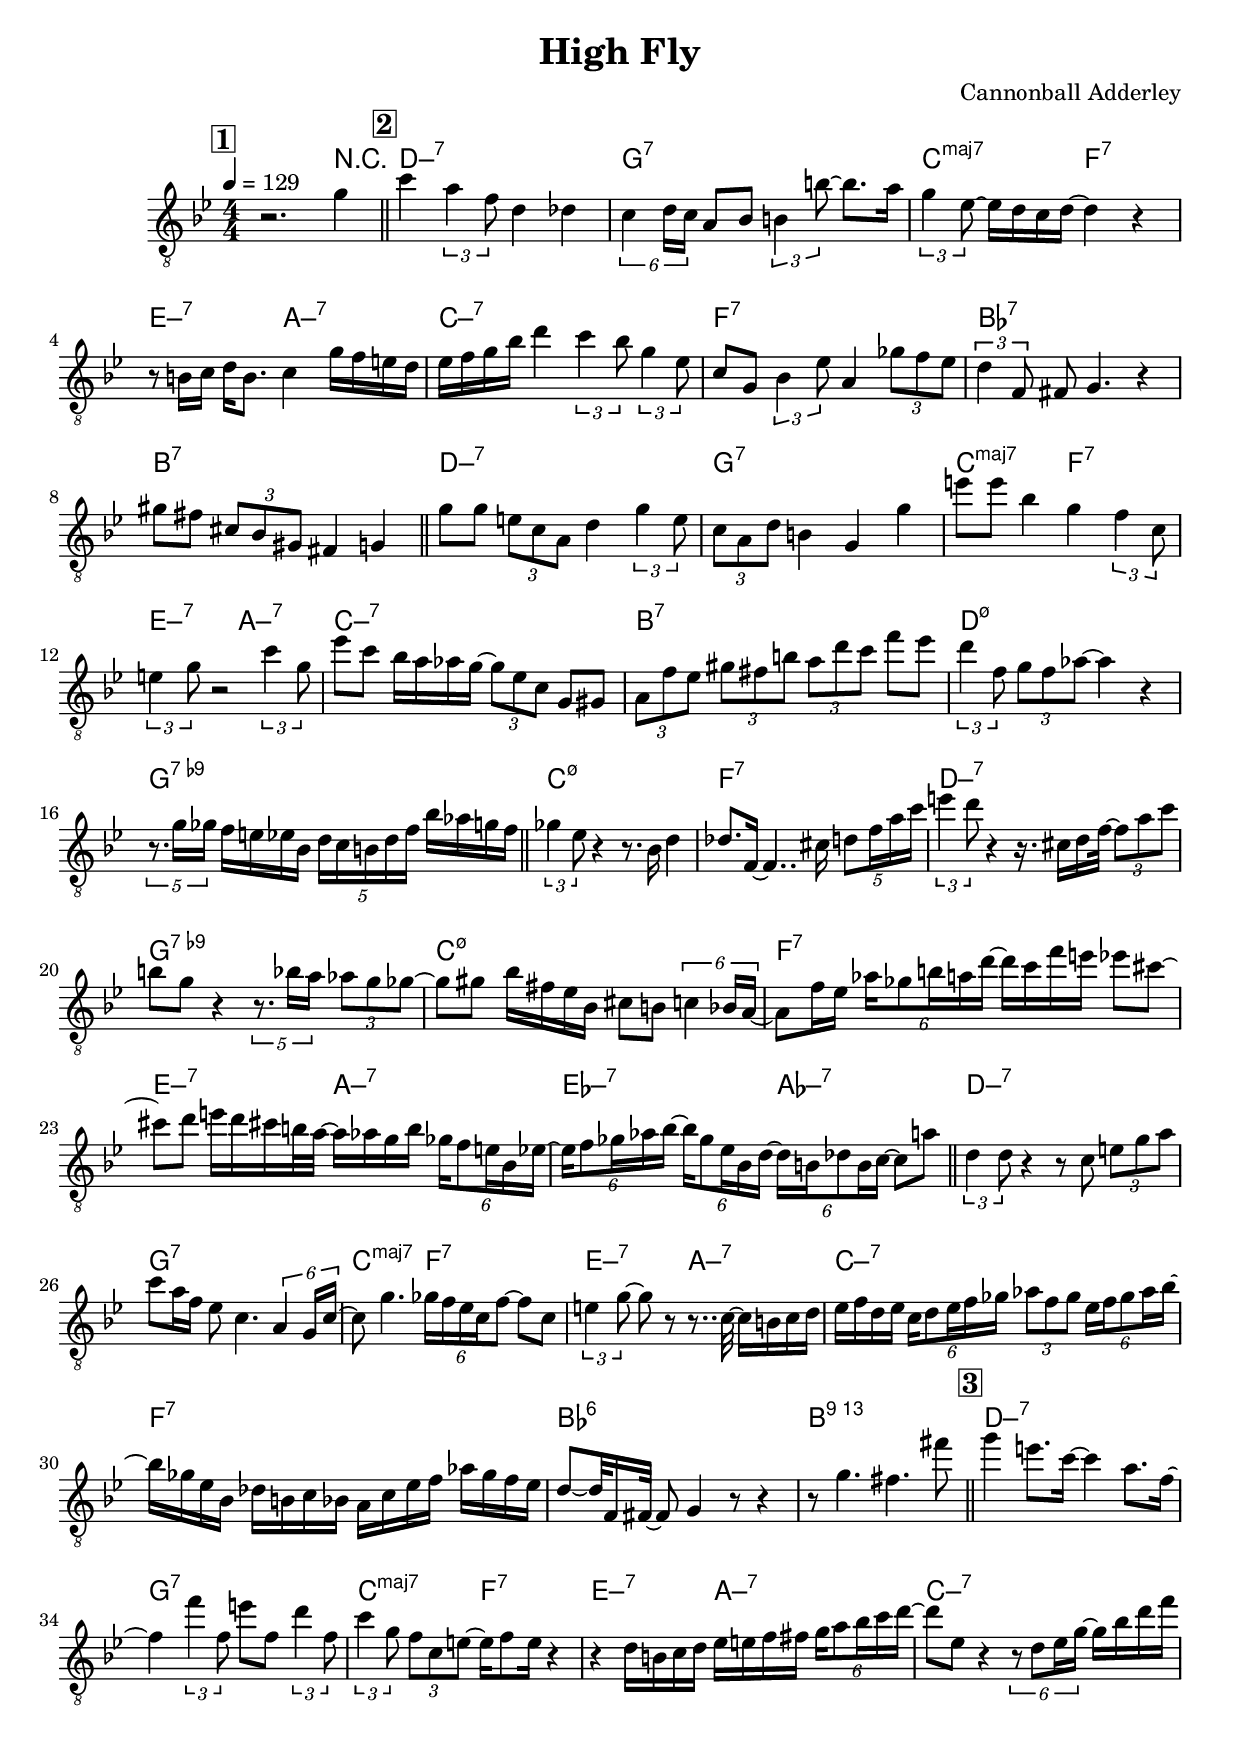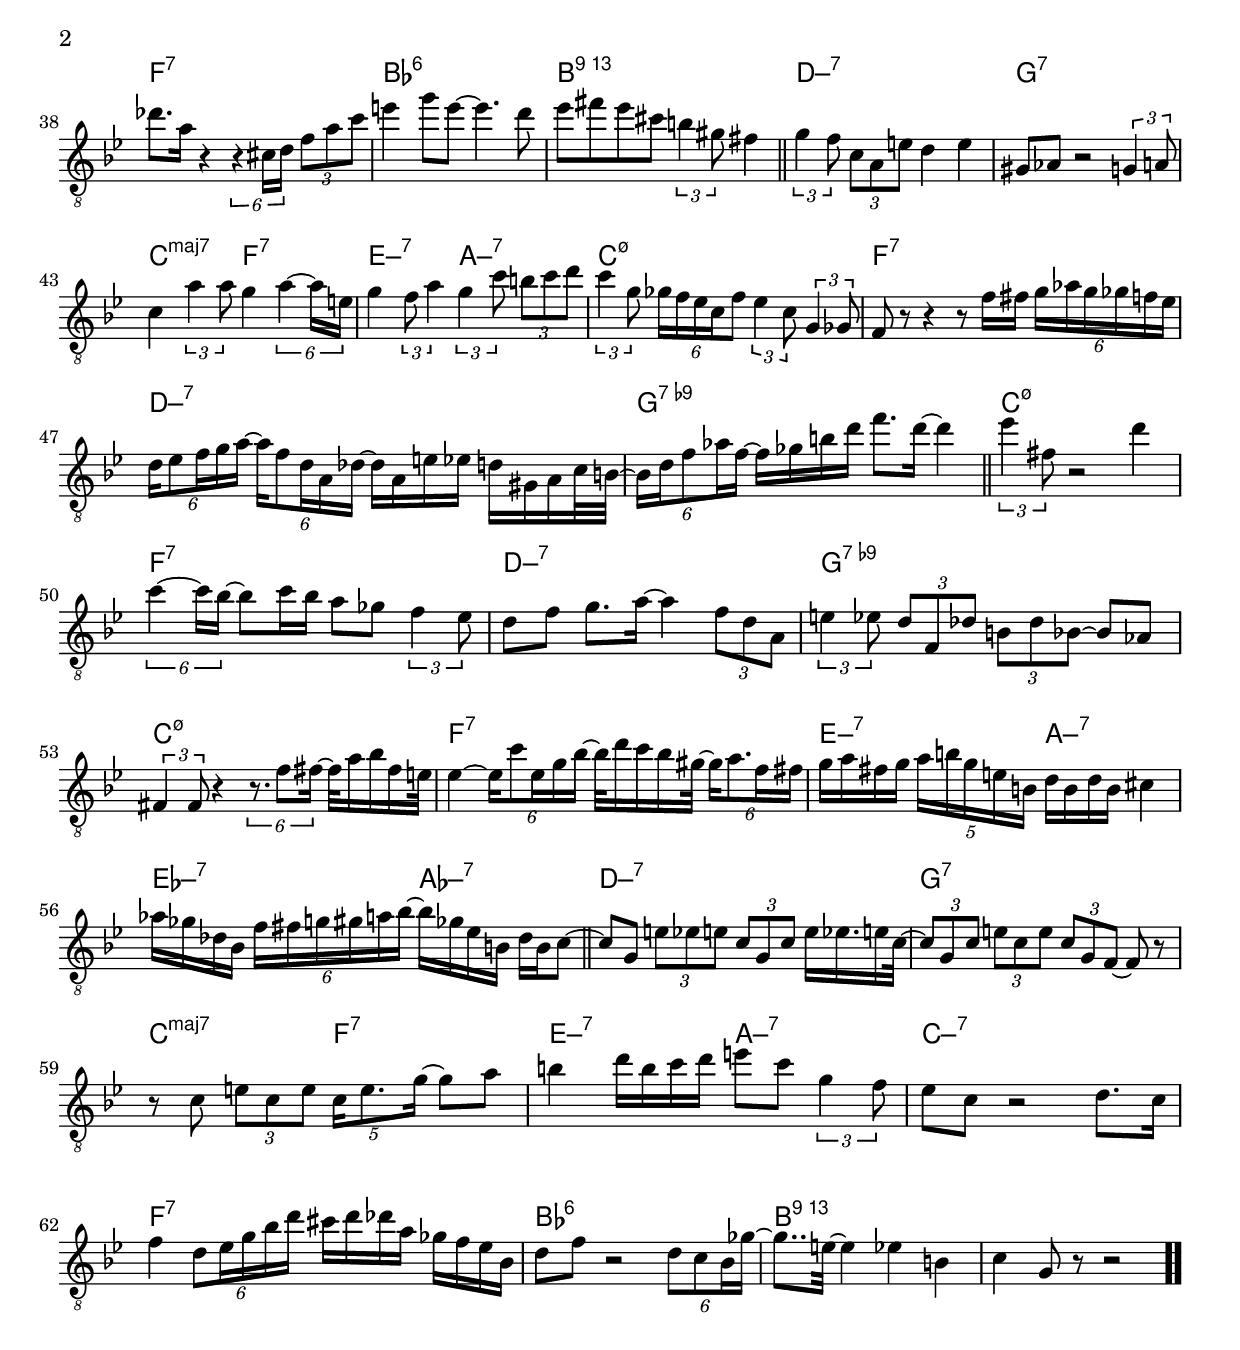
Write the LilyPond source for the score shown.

\version "2.13.2"

#(ly:set-option 'point-and-click #f)

\header {
  title = "High Fly"
  composer = "Cannonball Adderley"
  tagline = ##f
}
global =
{
    \override Staff.TimeSignature #'style = #'()
    \time 4/4
    \clef "treble_8"
    \key bes \major
    \override Rest #'direction = #'0
    \override MultiMeasureRest #'staff-position = #0
}
\score
{
<<
    \transpose c' c'

    \new ChordNames { \chords {
      \set majorSevenSymbol = \markup { "maj7" }
      \set minorChordModifier = \markup { \char ##x2013 }
      | s2. r4 
      | d1:min7 | g1:7 | c2:maj f2:7 | e2:min7 a2:min7 | c1:min7 | f1:7 | bes1:7 | b1:7 
      | d1:min7 | g1:7 | c2:maj f2:7 | e2:min7 a2:min7 | c1:min7 | b1:7 | d1:min5-7 | g1:9- 
      | c1:min5-7 | f1:7 | d1:min7 | g1:9- | c1:min5-7 | f1:7 | e2:min7 a2:min7 | es2:min7 aes2:min7 
      | d1:min7 | g1:7 | c2:maj f2:7 | e2:min7 a2:min7 | c1:min7 | f1:7 | bes1:6 | b1:13.9 
      | d1:min7 | g1:7 | c2:maj f2:7 | e2:min7 a2:min7 | c1:min7 | f1:7 | bes1:6 | b1:13.9 
      | d1:min7 | g1:7 | c2:maj f2:7 | e2:min7 a2:min7 | c1:min5-7 | f1:7 | d1:min7 | g1:9- 
      | c1:min5-7 | f1:7 | d1:min7 | g1:9- | c1:min5-7 | f1:7 | e2:min7 a2:min7 | es2:min7 aes2:min7 
      | d1:min7 | g1:7 | c2:maj f2:7 | e2:min7 a2:min7 | c1:min7 | f1:7 | bes1:6 | b1:13.9|
      }
      }

    \new Staff
    <<
    \transpose c' c'

    {
      \global
  		%\override Score.MetronomeMark #'transparent = ##t
  		%\override Score.MetronomeMark #'stencil = ##f
  		
  		\override HorizontalBracket #'direction = #UP
  		\override HorizontalBracket #'bracket-flare = #'(0 . 0)
  		
  		\override TextSpanner #'dash-fraction = #1.0
  		\override TextSpanner #'bound-details #'left #'text = \markup{ \concat{\draw-line #'(0 . -1.0) \draw-line #'(1.0 . 0) }}
  		\override TextSpanner #'bound-details #'right #'text = \markup{ \concat{ \draw-line #'(1.0 . 0) \draw-line #'(0 . -1.0) }}
          \set Score.markFormatter = #format-mark-box-numbers


      \tempo 4 = 129
      \set Score.currentBarNumber = #0
     
      \bar "||" \mark \default r2. g'4 
      \bar "||" \mark \default c''4 \tuplet 3/2 {a'4 f'8} d'4 des'4 
      | \tuplet 6/4 {c'4 d'16 c'16} a8 bes8 \tuplet 3/2 {b4 b'8~} b'8. a'16 
      | \tuplet 3/2 {g'4 es'8~} es'16 d'16 c'16 d'16~ d'4 r4 
      | r8 b16 c'16 d'16 b8. c'4 g'16 f'16 e'16 d'16 
      | es'16 f'16 g'16 bes'16 d''4 \tuplet 3/2 {c''4 bes'8} \tuplet 3/2 {g'4 es'8} 
      | c'8 g8 \tuplet 3/2 {bes4 es'8} a4 \tuplet 3/2 {ges'8 f'8 es'8} 
      | \tuplet 3/2 {d'4 f8} fis8 g4. r4 
      | gis'8 fis'8 \tuplet 3/2 {cis'8 bes8 gis8} fis4 g4 
      \bar "||" g'8 g'8 \tuplet 3/2 {e'8 c'8 a8} d'4 \tuplet 3/2 {g'4 e'8} 
      | \tuplet 3/2 {c'8 a8 d'8} b4 g4 g'4 
      | e''8 e''8 bes'4 g'4 \tuplet 3/2 {f'4 c'8} 
      | \tuplet 3/2 {e'4 g'8} r2 \tuplet 3/2 {c''4 g'8} 
      | es''8 c''8 bes'16 a'16 aes'16 g'16~ \tuplet 3/2 {g'8 es'8 c'8} g8 gis8 
      | \tuplet 3/2 {a8 f'8 es'8} \tuplet 3/2 {gis'8 fis'8 b'8} \tuplet 3/2 {a'8 d''8 c''8} f''8 es''8 
      | \tuplet 3/2 {d''4 f'8} \tuplet 3/2 {g'8 f'8 aes'8~} aes'4 r4 
      | \tuplet 5/4 {r8. g'16 ges'16} f'16 e'16 es'16 bes16 \tuplet 5/4 {d'16 c'16 b16 d'16 f'16} bes'16 aes'16 g'16 f'16 
      \bar "||" \tuplet 3/2 {ges'4 es'8} r4 r8. bes16 d'4 
      | des'8. f16~ f4.. cis'16 \tuplet 5/4 {d'8 f'16 a'16 c''16} 
      | \tuplet 3/2 {e''4 d''8} r4 r16. cis'16 d'16 f'32~ \tuplet 3/2 {f'8 a'8 c''8} 
      | b'8 g'8 r4 \tuplet 5/4 {r8. bes'16 a'16} \tuplet 3/2 {aes'8 g'8 ges'8~} 
      | ges'8 gis'8 bes'16 fis'16 es'16 bes16 cis'8 b8 \tuplet 6/4 {c'4 bes16 a16~} 
      | a8 f'16 es'16 \tuplet 6/4 {aes'16 ges'8 b'16 a'16 d''16~} d''16 c''16 f''16 e''16 es''8 cis''8~ 
      | cis''8 d''8 e''16 d''16 cis''16 b'32 a'32~ a'16 aes'16 g'16 b'16 \tuplet 6/4 {ges'16 f'8 e'16 bes16 es'16~} 
      | \tuplet 6/4 {es'16 f'8 ges'16 aes'16 bes'16~} \tuplet 6/4 {bes'16 ges'8 es'16 bes16 d'16~} \tuplet 6/4 {d'16 b16 des'8 b16 c'16~} c'8 a'8 
      \bar "||" \tuplet 3/2 {d'4 d'8} r4 r8 c'8 \tuplet 3/2 {e'8 g'8 a'8} 
      | c''8 a'16 f'16 es'8 c'4. \tuplet 6/4 {a4 g16 c'16~} 
      | c'8 g'4. \tuplet 6/4 {ges'16 f'16 es'16 c'16 f'8~} f'8 c'8 
      | \tuplet 3/2 {e'4 g'8~} g'8 r8 r8.. c'32~ c'16 b16 c'16 d'16 
      | es'16 f'16 d'16 es'16 \tuplet 6/4 {c'16 d'8 es'16 f'16 ges'16} \tuplet 3/2 {aes'8 f'8 ges'8} \tuplet 6/4 {es'16 f'16 ges'8 aes'16 bes'16~} 
      | bes'16 ges'16 es'16 bes16 des'16 b16 c'16 bes16 a16 c'16 es'16 f'16 aes'16 ges'16 f'16 es'16 
      | d'8~ d'32 f16 fis32~ fis8 g4 r8 r4 
      | r8 g'4. fis'4. fis''8 
      \bar "||" \mark \default g''4 e''8. c''16~ c''4 a'8. f'16~ 
      | f'4 \tuplet 3/2 {f''4 f'8} e''8 f'8 \tuplet 3/2 {d''4 f'8} 
      | \tuplet 3/2 {c''4 g'8} \tuplet 3/2 {f'8 c'8 e'8~} e'16 f'8 e'16 r4 
      | r4 d'16 b16 c'16 d'16 es'16 e'16 f'16 fis'16 \tuplet 6/4 {g'16 a'8 bes'16 c''16 d''16~} 
      | d''8 es'8 r4 \tuplet 6/4 {r8 d'8 es'16 g'16~} g'16 bes'16 d''16 f''16 
      | des''8. a'16 r4 \tuplet 6/4 {r4 cis'16 d'16} \tuplet 3/2 {f'8 a'8 c''8} 
      | e''4 g''8 e''8~ e''4. d''8 
      | es''8 fis''8 es''8 cis''8 \tuplet 3/2 {b'4 gis'8} fis'4 
      \bar "||" \tuplet 3/2 {g'4 f'8} \tuplet 3/2 {c'8 a8 e'8} d'4 e'4 
      | gis8 aes8 r2 \tuplet 3/2 {g4 a8} 
      | c'4 \tuplet 3/2 {a'4 a'8} g'4 \tuplet 6/4 {a'4~ a'16 e'16} 
      | g'4 \tuplet 3/2 {f'8 a'4} \tuplet 3/2 {g'4 c''8} \tuplet 3/2 {b'8 c''8 d''8} 
      | \tuplet 3/2 {c''4 g'8} \tuplet 6/4 {ges'16 f'16 es'16 c'16 f'8} \tuplet 3/2 {es'4 c'8} \tuplet 3/2 {g4 ges8} 
      | f8 r8 r4 r8 f'16 fis'16 \tuplet 6/4 {g'16 aes'16 g'16 ges'16 f'16 es'16} 
      | \tuplet 6/4 {d'16 es'8 f'16 g'16 a'16~} \tuplet 6/4 {a'16 f'8 d'16 a16 des'16~} des'16 a16 e'16 es'16 d'16 gis16 a16 c'32 b32~ 
      | \tuplet 6/4 {b16 d'16 f'8 aes'16 f'16~} f'16 ges'16 b'16 d''16 f''8. d''16~ d''4 
      \bar "||" \tuplet 3/2 {es''4 fis'8} r2 d''4 
      | \tuplet 6/4 {c''4~ c''16 bes'16~} bes'8 c''16 bes'16 a'8 ges'8 \tuplet 3/2 {f'4 es'8} 
      | d'8 f'8 g'8. a'16~ a'4 \tuplet 3/2 {f'8 d'8 a8} 
      | \tuplet 3/2 {e'4 es'8} \tuplet 3/2 {d'8 f8 des'8} \tuplet 3/2 {b8 des'8 bes8~} bes8 aes8 
      | \tuplet 3/2 {fis4 fis8} r4 \tuplet 6/4 {r8. f'8 fis'16~} fis'32 a'16 bes'16 fis'16 e'32 
      | es'4~ \tuplet 6/4 {es'16 c''8 es'16 g'16 bes'16~} bes'32 d''16 c''16 bes'16 gis'32~ \tuplet 6/4 {gis'16 a'8. f'16 fis'16} 
      | g'16 a'16 fis'16 g'16 \tuplet 5/4 {a'16 b'16 g'16 e'16 b16} d'16 b16 d'16 b16 cis'4 
      | aes'16 ges'16 des'16 bes16 \tuplet 6/4 {f'16 fis'16 g'16 gis'16 a'16 bes'16~} bes'16 ges'16 es'16 b16 des'16 b16 c'8~ 
      \bar "||" c'8 g8 \tuplet 3/2 {e'8 es'8 e'8} \tuplet 3/2 {c'8 g8 c'8} e'16 es'16. e'16 c'32~ 
      | \tuplet 3/2 {c'8 g8 c'8} \tuplet 3/2 {e'8 c'8 e'8} \tuplet 3/2 {c'8 g8 f8~} f8 r8 
      | r8 c'8 \tuplet 3/2 {e'8 c'8 e'8} \tuplet 5/4 {c'16 e'8. g'16~} g'8 a'8 
      | b'4 d''16 b'16 c''16 d''16 e''8 c''8 \tuplet 3/2 {g'4 f'8} 
      | es'8 c'8 r2 d'8. c'16 
      | f'4 \tuplet 6/4 {d'8 es'16 g'16 bes'16 d''16} cis''16 d''16 des''16 a'16 ges'16 f'16 es'16 bes16 
      | d'8 f'8 r2 \tuplet 6/4 {d'8 c'8 bes16 ges'16~} 
      | ges'8.. e'32~ e'4 es'4 b4 
      | c'4 g8 r8 r2\bar  ".."
    }
    >>
>>    
}
